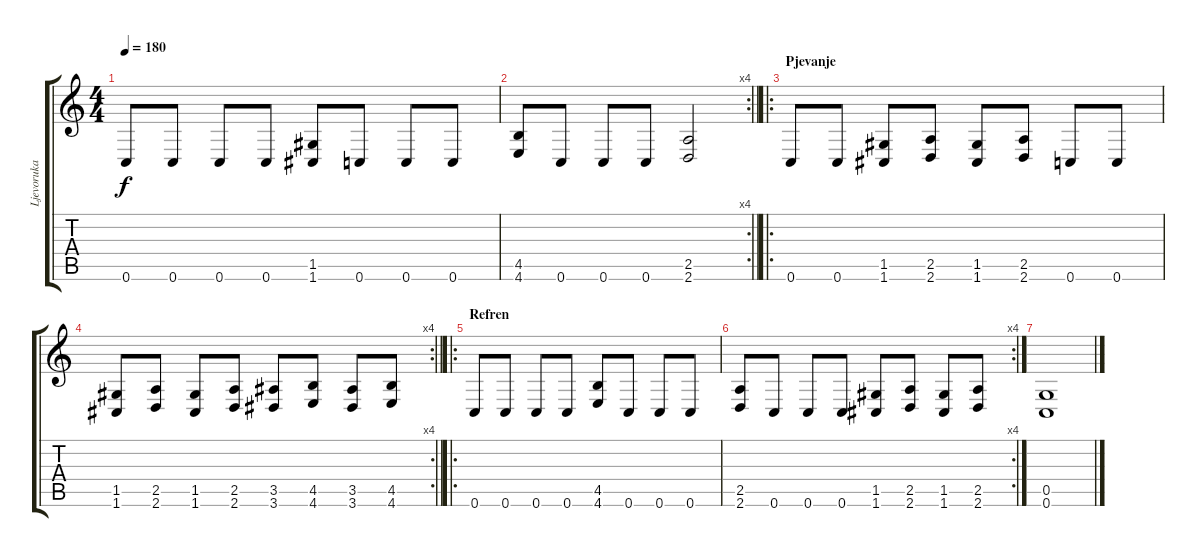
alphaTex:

\track ("Ljevoruka Bosaka" "Ljevoruka ") {instrument distortionguitar}
\staff {score tabs}
\tuning (D4 A3 F3 C3 G2 C2) {hide}
\ts (4 4)
\tempo 180
\clef g2
\ks c
0.6.8{dy f} 0.6.8 0.6.8 0.6.8 (1.5 1.6).8 0.6.8 0.6.8 0.6.8 |
\rc 4
\barLineRight lightlight
(4.5 4.6).8 0.6.8 0.6.8 0.6.8 (2.5 2.6).2 |
\ro
\section ("" "Pjevanje")
0.6.8 0.6.8 (1.5 1.6).8 (2.5 2.6).8 (1.5 1.6).8 (2.5 2.6).8 0.6.8 0.6.8 |
\rc 4
\barLineRight lightlight
(1.5 1.6).8 (2.5 2.6).8 (1.5 1.6).8 (2.5 2.6).8 (3.5 3.6).8 (4.5 4.6).8 (3.5 3.6).8 (4.5 4.6).8 |
\ro
\section ("" "Refren")
0.6.8 0.6.8 0.6.8 0.6.8 (4.5 4.6).8 0.6.8 0.6.8 0.6.8 |
\rc 4
(2.5 2.6).8 0.6.8 0.6.8 0.6.8 (1.5 1.6).8 (2.5 2.6).8 (1.5 1.6).8 (2.5 2.6).8 |
(0.5 0.6).1
